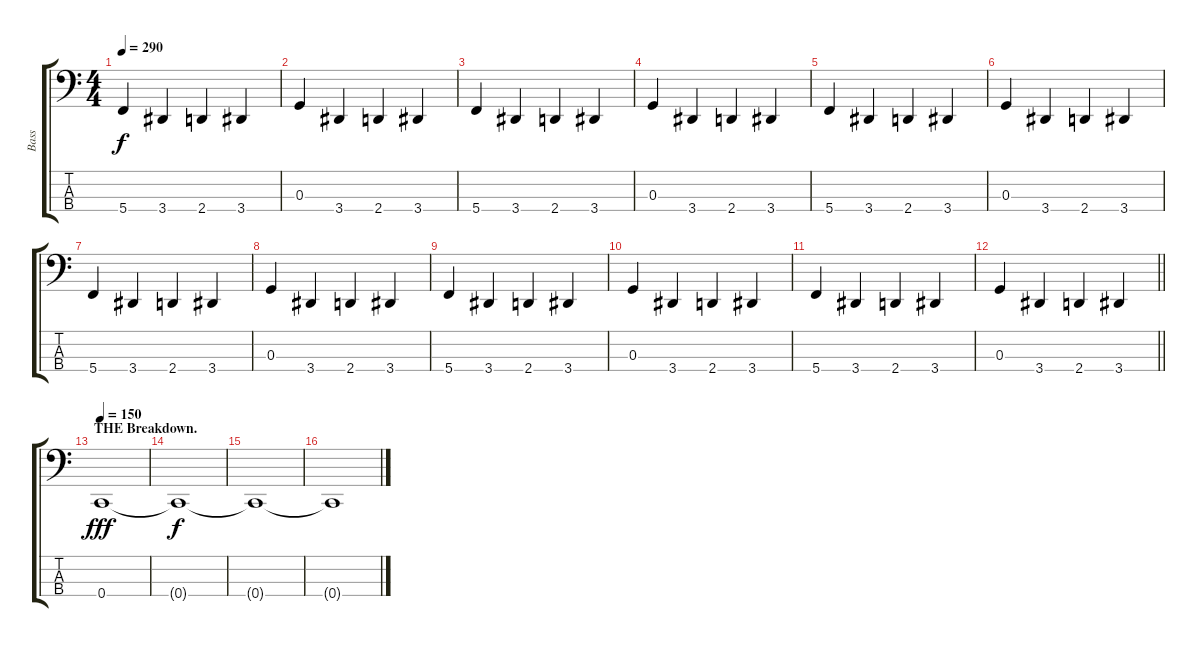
\track ("Bass" "Bass") {instrument electricbassfinger}
\staff {score tabs}
\tuning (F2 C2 G1 C1) {hide}
\ts (4 4)
\tempo 290
\clef f4
\ks c
5.4.4{dy f} 3.4.4 2.4.4 3.4.4 |
0.3.4 3.4.4 2.4.4 3.4.4 |
5.4.4 3.4.4 2.4.4 3.4.4 |
0.3.4 3.4.4 2.4.4 3.4.4 |
5.4.4 3.4.4 2.4.4 3.4.4 |
0.3.4 3.4.4 2.4.4 3.4.4 |
5.4.4 3.4.4 2.4.4 3.4.4 |
0.3.4 3.4.4 2.4.4 3.4.4 |
5.4.4 3.4.4 2.4.4 3.4.4 |
0.3.4 3.4.4 2.4.4 3.4.4 |
5.4.4 3.4.4 2.4.4 3.4.4 |
\barLineRight lightlight
0.3.4 3.4.4 2.4.4 3.4.4 |
\section ("" "THE Breakdown.")
\tempo 150
0.4.1{dy fff} |
0.4{t}.1{dy f} |
0.4{t}.1 |
0.4{t}.1
